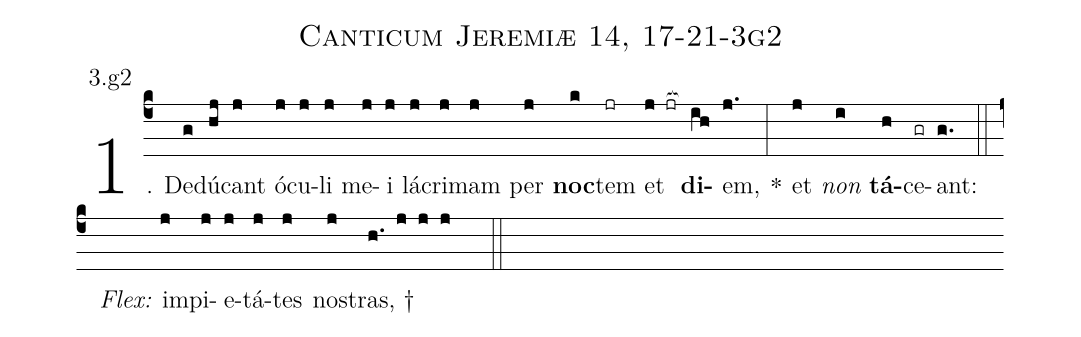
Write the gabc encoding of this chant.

name: Canticum Jeremiæ 14, 17-21-3g2;
annotation: 3.g2;
%%
(c4)1. De(g)dú(hj)cant(j) ó(j)cu(j)li(j) me(j)i(j) lá(j)cri(j)mam(j) per(j) <b>noc</b>(k)tem(jr) et(j jr[ocb:1{]) <b>di</b>(ih[ocb:0}])em,(j.) *(:) et(j) <i>non</i>(i) <b>tá</b>(h)ce(gr)ant:(g.) (::)
<i>Flex:</i>()  im(j)pi(j)e(j)tá(j)tes(j) nos(j)tras, †(h. j j j  ::)
